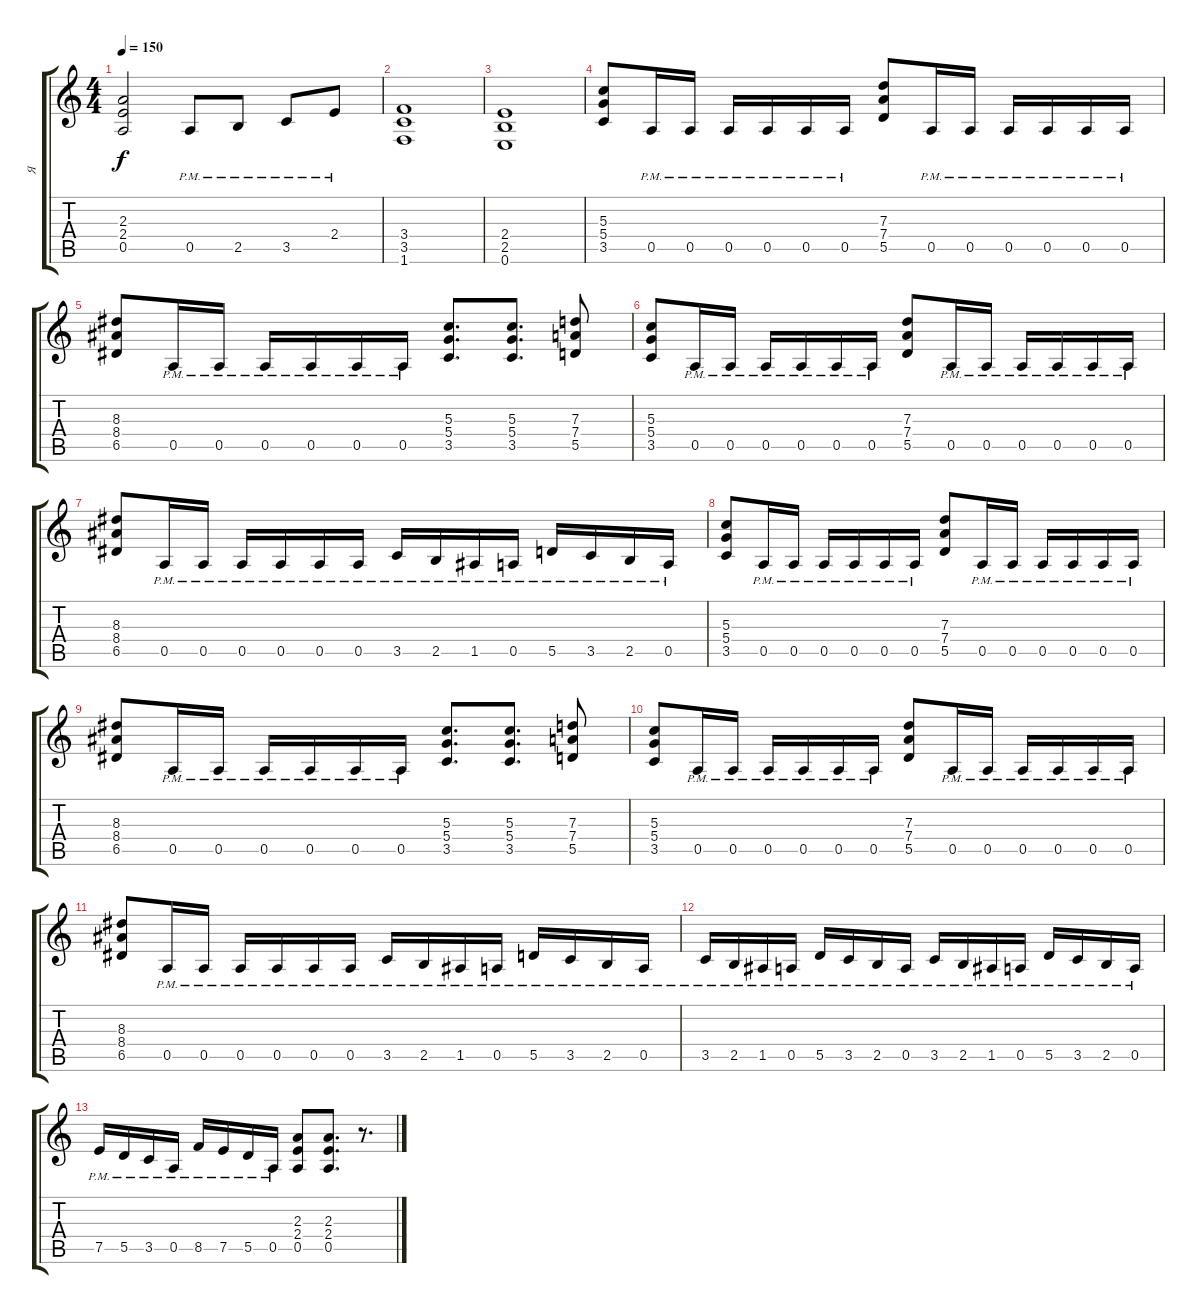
\track ("Я" "Я") {instrument distortionguitar}
\staff {score tabs}
\tuning (E4 B3 G3 D3 A2 E2) {hide}
\ts (4 4)
\tempo 150
\clef g2
\ks c
(2.3 2.4 0.5).2{dy f} 0.5{pm}.8 2.5{pm}.8 3.5{pm}.8 2.4{pm}.8 |
(3.4 3.5 1.6).1 |
(2.4 2.5 0.6).1 |
(5.3 5.4 3.5).8 0.5{pm}.16 0.5{pm}.16 0.5{pm}.16 0.5{pm}.16 0.5{pm}.16 0.5{pm}.16 (7.3 7.4 5.5).8 0.5{pm}.16 0.5{pm}.16 0.5{pm}.16 0.5{pm}.16 0.5{pm}.16 0.5{pm}.16 |
(8.3 8.4 6.5).8 0.5{pm}.16 0.5{pm}.16 0.5{pm}.16 0.5{pm}.16 0.5{pm}.16 0.5{pm}.16 (5.3 5.4 3.5).8{d} (5.3 5.4 3.5).8{d} (7.3 7.4 5.5).8 |
(5.3 5.4 3.5).8 0.5{pm}.16 0.5{pm}.16 0.5{pm}.16 0.5{pm}.16 0.5{pm}.16 0.5{pm}.16 (7.3 7.4 5.5).8 0.5{pm}.16 0.5{pm}.16 0.5{pm}.16 0.5{pm}.16 0.5{pm}.16 0.5{pm}.16 |
(8.3 8.4 6.5).8 0.5{pm}.16 0.5{pm}.16 0.5{pm}.16 0.5{pm}.16 0.5{pm}.16 0.5{pm}.16 3.5{pm}.16 2.5{pm}.16 1.5{pm}.16 0.5{pm}.16 5.5{pm}.16 3.5{pm}.16 2.5{pm}.16 0.5{pm}.16 |
(5.3 5.4 3.5).8 0.5{pm}.16 0.5{pm}.16 0.5{pm}.16 0.5{pm}.16 0.5{pm}.16 0.5{pm}.16 (7.3 7.4 5.5).8 0.5{pm}.16 0.5{pm}.16 0.5{pm}.16 0.5{pm}.16 0.5{pm}.16 0.5{pm}.16 |
(8.3 8.4 6.5).8 0.5{pm}.16 0.5{pm}.16 0.5{pm}.16 0.5{pm}.16 0.5{pm}.16 0.5{pm}.16 (5.3 5.4 3.5).8{d} (5.3 5.4 3.5).8{d} (7.3 7.4 5.5).8 |
(5.3 5.4 3.5).8 0.5{pm}.16 0.5{pm}.16 0.5{pm}.16 0.5{pm}.16 0.5{pm}.16 0.5{pm}.16 (7.3 7.4 5.5).8 0.5{pm}.16 0.5{pm}.16 0.5{pm}.16 0.5{pm}.16 0.5{pm}.16 0.5{pm}.16 |
(8.3 8.4 6.5).8 0.5{pm}.16 0.5{pm}.16 0.5{pm}.16 0.5{pm}.16 0.5{pm}.16 0.5{pm}.16 3.5{pm}.16 2.5{pm}.16 1.5{pm}.16 0.5{pm}.16 5.5{pm}.16 3.5{pm}.16 2.5{pm}.16 0.5{pm}.16 |
3.5{pm}.16 2.5{pm}.16 1.5{pm}.16 0.5{pm}.16 5.5{pm}.16 3.5{pm}.16 2.5{pm}.16 0.5{pm}.16 3.5{pm}.16 2.5{pm}.16 1.5{pm}.16 0.5{pm}.16 5.5{pm}.16 3.5{pm}.16 2.5{pm}.16 0.5{pm}.16 |
7.5{pm}.16 5.5{pm}.16 3.5{pm}.16 0.5{pm}.16 8.5{pm}.16 7.5{pm}.16 5.5{pm}.16 0.5{pm}.16 (2.3 2.4 0.5).8 (2.3 2.4 0.5).8{d} r.8{d}
